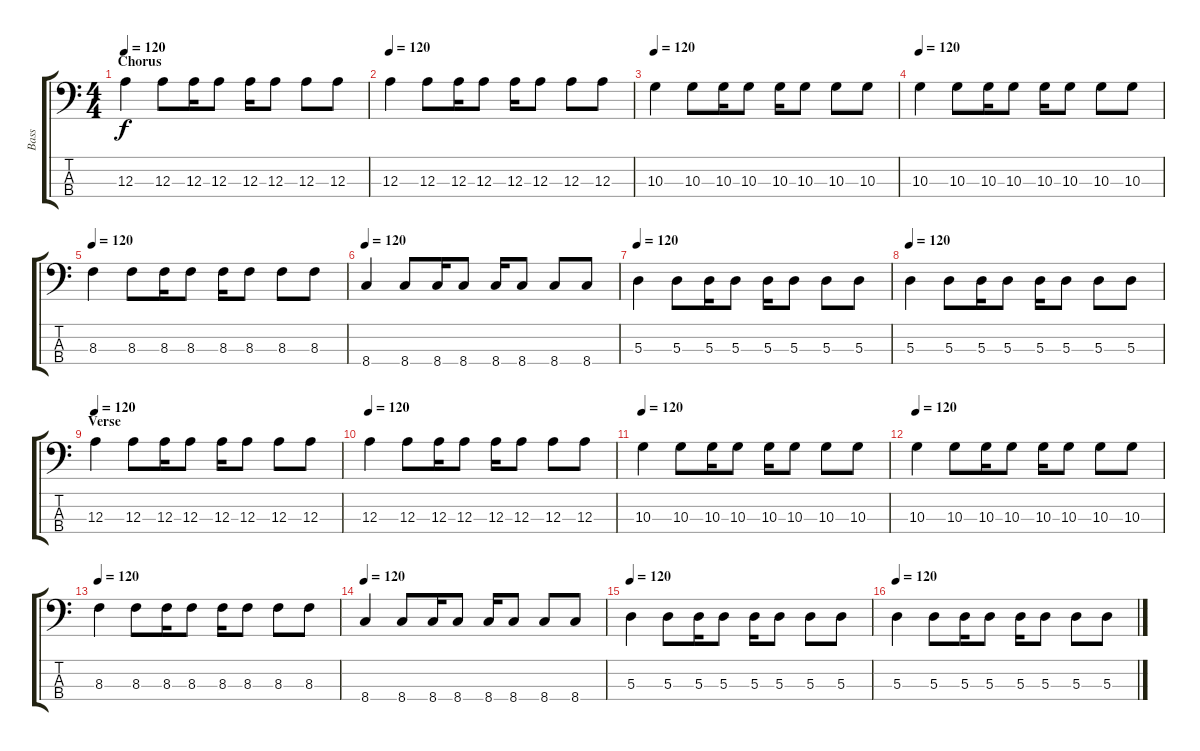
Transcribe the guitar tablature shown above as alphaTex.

\track ("Bass" "Bass") {instrument electricbasspick}
\staff {score tabs}
\tuning (G2 D2 A1 E1) {hide}
\ts (4 4)
\section ("" "Chorus")
\tempo 120
\clef f4
\ks c
12.3.4{dy f} 12.3.8 12.3.16 12.3.8 12.3.16 12.3.8 12.3.8 12.3.8 |
\tempo 120
12.3.4 12.3.8 12.3.16 12.3.8 12.3.16 12.3.8 12.3.8 12.3.8 |
\tempo 120
10.3.4 10.3.8 10.3.16 10.3.8 10.3.16 10.3.8 10.3.8 10.3.8 |
\tempo 120
10.3.4 10.3.8 10.3.16 10.3.8 10.3.16 10.3.8 10.3.8 10.3.8 |
\tempo 120
8.3.4 8.3.8 8.3.16 8.3.8 8.3.16 8.3.8 8.3.8 8.3.8 |
\tempo 120
8.4.4 8.4.8 8.4.16 8.4.8 8.4.16 8.4.8 8.4.8 8.4.8 |
\tempo 120
5.3.4 5.3.8 5.3.16 5.3.8 5.3.16 5.3.8 5.3.8 5.3.8 |
\tempo 120
5.3.4 5.3.8 5.3.16 5.3.8 5.3.16 5.3.8 5.3.8 5.3.8 |
\section ("" "Verse")
\tempo 120
12.3.4 12.3.8 12.3.16 12.3.8 12.3.16 12.3.8 12.3.8 12.3.8 |
\tempo 120
12.3.4 12.3.8 12.3.16 12.3.8 12.3.16 12.3.8 12.3.8 12.3.8 |
\tempo 120
10.3.4 10.3.8 10.3.16 10.3.8 10.3.16 10.3.8 10.3.8 10.3.8 |
\tempo 120
10.3.4 10.3.8 10.3.16 10.3.8 10.3.16 10.3.8 10.3.8 10.3.8 |
\tempo 120
8.3.4 8.3.8 8.3.16 8.3.8 8.3.16 8.3.8 8.3.8 8.3.8 |
\tempo 120
8.4.4 8.4.8 8.4.16 8.4.8 8.4.16 8.4.8 8.4.8 8.4.8 |
\tempo 120
5.3.4 5.3.8 5.3.16 5.3.8 5.3.16 5.3.8 5.3.8 5.3.8 |
\tempo 120
5.3.4 5.3.8 5.3.16 5.3.8 5.3.16 5.3.8 5.3.8 5.3.8
